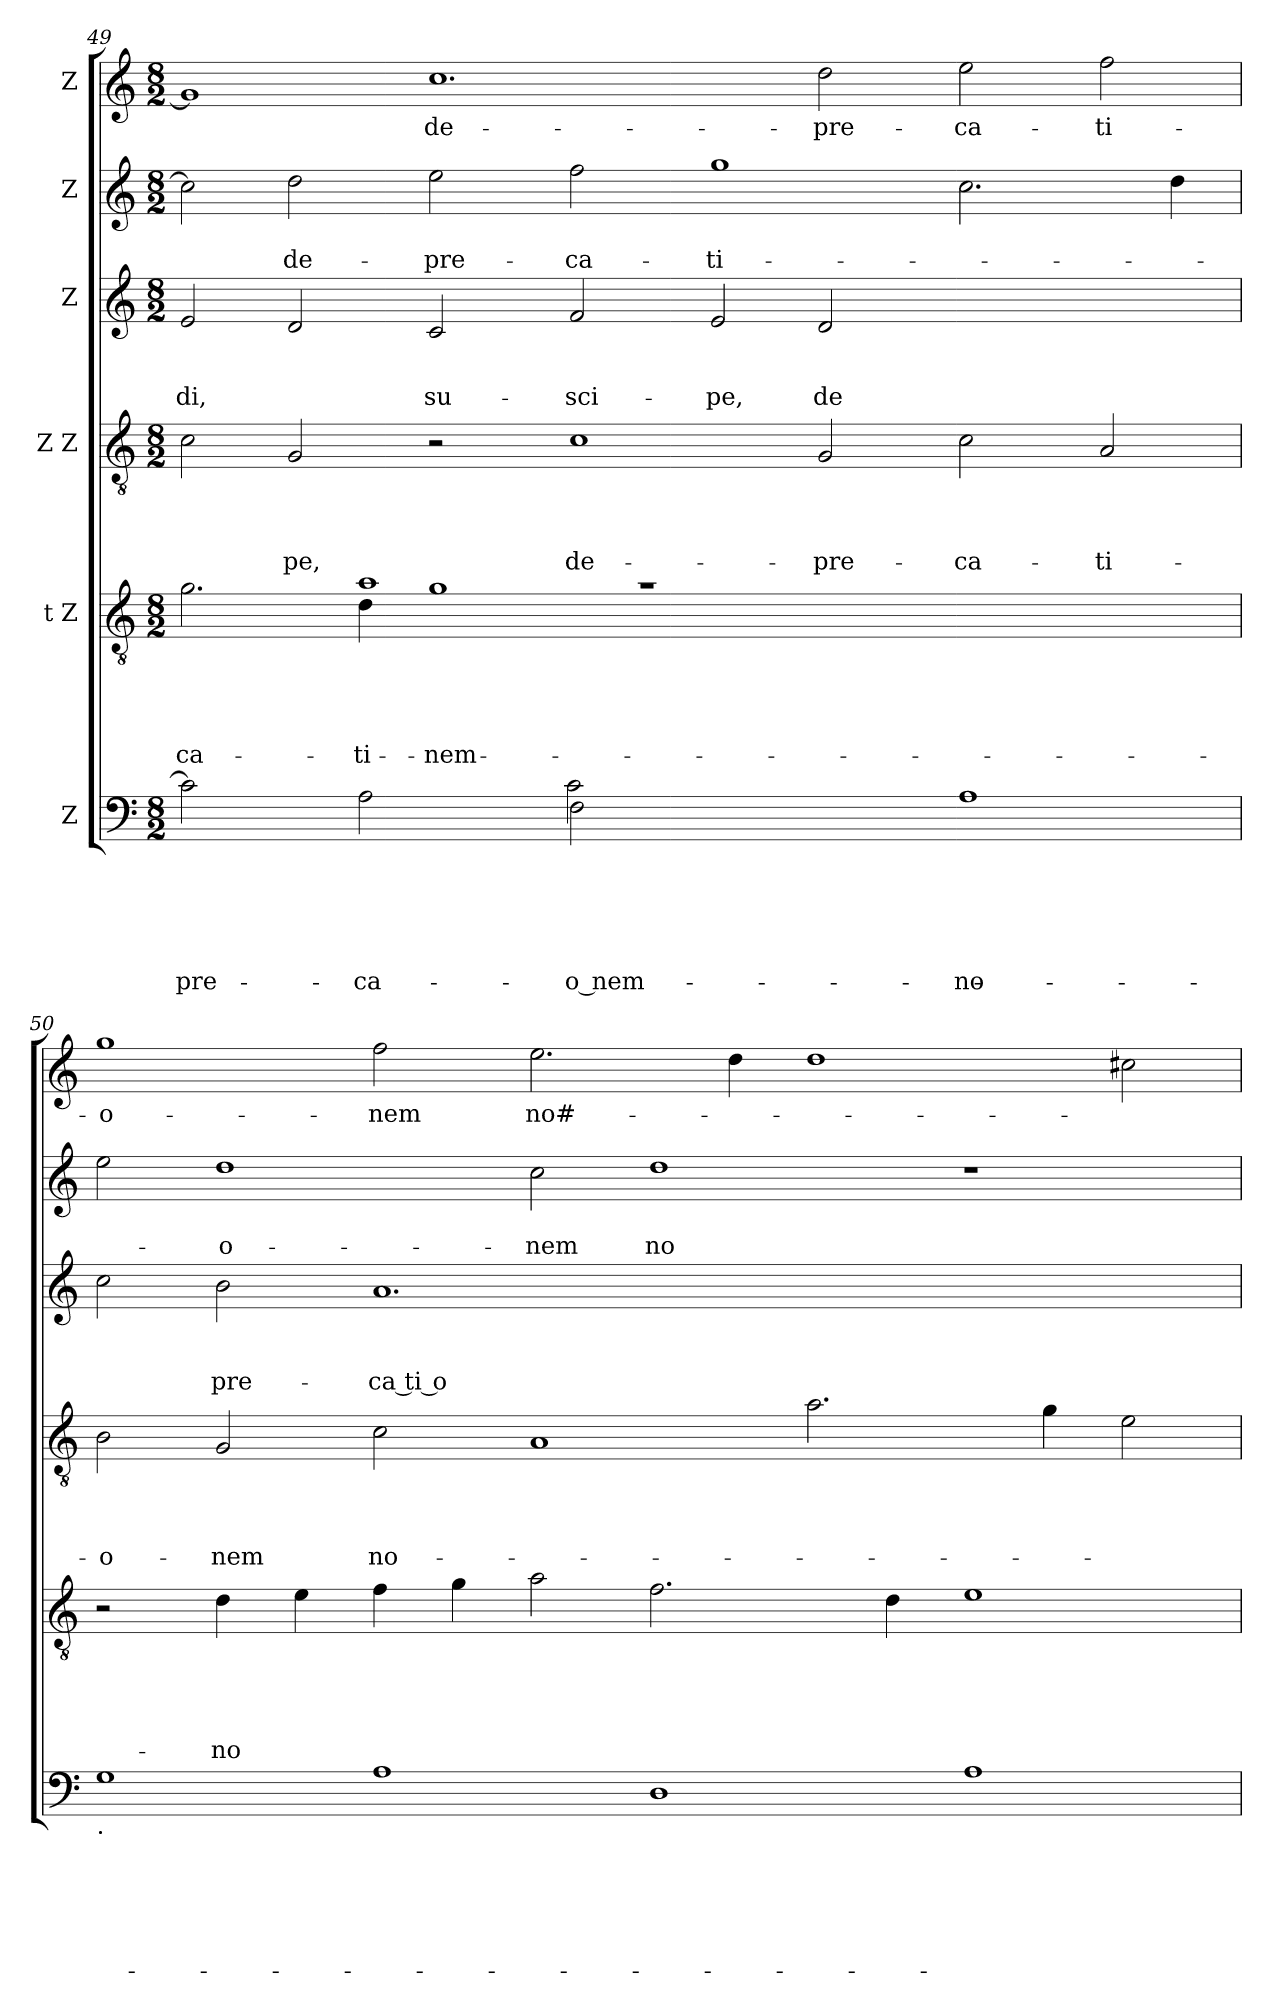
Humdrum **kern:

**kern	**text	**text	**text	**text	**text	**text	**kern	**text	**text	**text	**text	**text	**kern	**text	**text	**text	**text	**kern	**text	**text	**text	**kern	**text	**text	**kern	**text
*part6	*part6	*part6	*part6	*part6	*part6	*part6	*part5	*part5	*part5	*part5	*part5	*part5	*part4	*part4	*part4	*part4	*part4	*part3	*part3	*part3	*part3	*part2	*part2	*part2	*part1	*part1
*staff6	*staff6	*staff6	*staff6	*staff6	*staff6	*staff6	*staff5	*staff5	*staff5	*staff5	*staff5	*staff5	*staff4	*staff4	*staff4	*staff4	*staff4	*staff3	*staff3	*staff3	*staff3	*staff2	*staff2	*staff2	*staff1	*staff1
*I"Z	*	*	*	*	*	*	*I"t Z	*	*	*	*	*	*I"Z Z	*	*	*	*	*I"Z	*	*	*	*I"Z	*	*	*I"Z	*
*clefF4	*	*	*	*	*	*	*clefGv2	*	*	*	*	*	*clefGv2	*	*	*	*	*clefG2	*	*	*	*clefG2	*	*	*clefG2	*
*k[]	*	*	*	*	*	*	*k[]	*	*	*	*	*	*k[]	*	*	*	*	*k[]	*	*	*	*k[]	*	*	*k[]	*
*C:	*	*	*	*	*	*	*C:	*	*	*	*	*	*C:	*	*	*	*	*C:	*	*	*	*C:	*	*	*C:	*
*M8/2	*	*	*	*	*	*	*M8/2	*	*	*	*	*	*M8/2	*	*	*	*	*M8/2	*	*	*	*M8/2	*	*	*M8/2	*
=49	=49	=49	=49	=49	=49	=49	=49	=49	=49	=49	=49	=49	=49	=49	=49	=49	=49	=49	=49	=49	=49	=49	=49	=49	=49	=49
!	!	!	!	!	!	!LO:LY:b	!	!	!	!	!	!LO:LY:b	!	!	!	!	!	!	!	!	!LO:LY:b	!	!	!	!	!
*^	*	*	*	*	*	*	*^	*	*	*	*	*	*	*	*	*	*	*	*	*	*	*	*	*	*	*
2c\]	1.ryy	.	.	.	.	.	-pre-	2.ryy	2.g\	.	.	.	.	-ca-	2c\	.	.	.	.	2e/	.	.	-di,	2cc\]	.	.	1g]	.
!	!	!	!	!	!	!	!	!	!	!	!	!	!	!	!	!	!	!	!LO:LY:b	!	!	!	!	!	!	!LO:LY:b	!	!
4ryy	.	.	.	.	.	.	.	.	.	.	.	.	.	.	2G/	.	.	.	-pe,	2d/	.	.	.	2dd\	.	de-	.	.
!	!	!	!	!	!	!	!LO:LY:b	!	!	!	!	!	!	!LO:LY:b:rj	!	!	!	!	!	!	!	!	!	!	!	!	!	!
!	!	!	!	!	!	!	!	!	!	!	!	!	!	!LO:LY:b	!	!	!	!	!	!	!	!	!	!	!	!	!	!
2A\	.	.	.	.	.	.	-ca-	1a	4d\	.	.	.	.	-ti-	.	.	.	.	.	.	.	.	.	.	.	.	.	.
!	!	!	!	!	!	!	!	!	!	!	!	!	!	!LO:LY:b	!	!	!	!	!	!	!	!	!LO:LY:b	!	!	!LO:LY:b	!	!LO:LY:b
.	.	.	.	.	.	.	.	.	1g	.	.	.	.	-nem	2r	.	.	.	.	2c/	.	.	su-	2ee\	.	-pre-	1.cc	de-
4ryy	.	.	.	.	.	.	.	.	.	.	.	.	.	.	.	.	.	.	.	.	.	.	.	.	.	.	.	.
!	!	!	!	!	!	!	!LO:LY:b	!	!	!	!	!	!	!	!	!	!	!	!	!	!	!	!	!	!	!	!	!
!	!	!	!	!	!	!	!LO:LY:b	!	!	!	!	!	!	!	!	!	!	!	!LO:LY:b	!	!	!	!LO:LY:b	!	!	!LO:LY:b	!	!
2F\	2c\	.	.	.	.	.	-o nem-	.	.	.	.	.	.	.	1c	.	.	.	de-	2f/	.	.	-sci-	2ff\	.	-ca-	.	.
.	.	.	.	.	.	.	.	1ra	.	.	.	.	.	.	.	.	.	.	.	.	.	.	.	.	.	.	.	.
!	!	!	!	!	!	!	!	!	!	!	!	!	!	!	!	!	!	!	!	!	!	!	!LO:LY:b	!	!	!LO:LY:b:rj	!	!
0ryy	1ryy	.	.	.	.	.	.	.	1ryy	.	.	.	.	.	.	.	.	.	.	2e/	.	.	-pe,	1gg	.	-ti-	.	.
!	!	!	!	!	!	!	!	!	!	!	!	!	!	!	!	!	!	!	!LO:LY:b	!	!	!	!LO:LY:b	!	!	!	!	!LO:LY:b
.	.	.	.	.	.	.	.	.	.	.	.	.	.	.	2G/	.	.	.	-pre-	2d/	.	.	de	.	.	.	2dd\	-pre-
.	.	.	.	.	.	.	.	1ryy	.	.	.	.	.	.	.	.	.	.	.	.	.	.	.	.	.	.	.	.
!	!	!	!	!	!	!	!LO:LY:b	!	!	!	!	!	!	!	!	!	!	!	!LO:LY:b	!	!	!	!	!	!	!	!	!LO:LY:b
.	1A	.	.	.	.	.	-no-	.	4ryy	.	.	.	.	.	2c\	.	.	.	-ca-	1ryy	.	.	.	2.cc\	.	.	2ee\	-ca-
.	.	.	.	.	.	.	.	.	2.ryy	.	.	.	.	.	.	.	.	.	.	.	.	.	.	.	.	.	.	.
!	!	!	!	!	!	!	!	!	!	!	!	!	!	!	!	!	!	!	!LO:LY:b	!	!	!	!	!	!	!	!	!LO:LY:b
.	.	.	.	.	.	.	.	.	.	.	.	.	.	.	2A/	.	.	.	-ti-	.	.	.	.	.	.	.	2ff\	-ti-
.	.	.	.	.	.	.	.	4ryy	.	.	.	.	.	.	.	.	.	.	.	.	.	.	.	4dd\	.	.	.	.
*v	*v	*	*	*	*	*	*	*	*	*	*	*	*	*	*	*	*	*	*	*	*	*	*	*	*	*	*	*
*	*	*	*	*	*	*	*v	*v	*	*	*	*	*	*	*	*	*	*	*	*	*	*	*	*	*	*	*
!!LO:LB:g=z
=50	=50	=50	=50	=50	=50	=50	=50	=50	=50	=50	=50	=50	=50	=50	=50	=50	=50	=50	=50	=50	=50	=50	=50	=50	=50	=50
!LO:TX:b:t=.	!	!	!	!	!	!	!	!	!	!	!	!	!	!	!	!	!	!	!	!	!	!	!	!	!	!
!	!	!	!	!	!	!	!	!	!	!	!	!	!	!	!	!	!LO:LY:b	!	!	!	!	!	!	!	!	!LO:LY:b:rj
1G	.	.	.	.	.	.	2r	.	.	.	.	.	2B\	.	.	.	-o-	2cc\	.	.	.	2ee\	.	.	1gg	-o-
!	!	!	!	!	!	!	!	!	!	!	!	!LO:LY:b	!	!	!	!	!LO:LY:b	!	!	!	!LO:LY:b	!	!	!LO:LY:b	!	!
.	.	.	.	.	.	.	4d\	.	.	.	.	no	2G/	.	.	.	-nem	2b\	.	.	pre-	1dd	.	-o-	.	.
.	.	.	.	.	.	.	4e\	.	.	.	.	.	.	.	.	.	.	.	.	.	.	.	.	.	.	.
!	!	!	!	!	!	!	!	!	!	!	!	!	!	!	!	!	!LO:LY:b	!	!	!	!LO:LY:b	!	!	!	!	!LO:LY:b
1A	.	.	.	.	.	.	4f\	.	.	.	.	.	2c\	.	.	.	no-	1.a	.	.	-ca ti o-	.	.	.	2ff\	-nem
.	.	.	.	.	.	.	4g\	.	.	.	.	.	.	.	.	.	.	.	.	.	.	.	.	.	.	.
!	!	!	!	!	!	!	!	!	!	!	!	!	!	!	!	!	!	!	!	!	!	!	!	!LO:LY:b	!	!LO:LY:b
.	.	.	.	.	.	.	2a\	.	.	.	.	.	1A	.	.	.	.	.	.	.	.	2cc\	.	-nem	2.ee\	no#-
!	!	!	!	!	!	!	!	!	!	!	!	!	!	!	!	!	!	!	!	!	!	!	!	!LO:LY:b	!	!
1D	.	.	.	.	.	.	2.f\	.	.	.	.	.	.	.	.	.	.	.	.	.	.	1dd	.	no-	.	.
.	.	.	.	.	.	.	.	.	.	.	.	.	.	.	.	.	.	.	.	.	.	.	.	.	4dd\	.
.	.	.	.	.	.	.	.	.	.	.	.	.	2.a\	.	.	.	.	1.ryy	.	.	.	.	.	.	1dd	.
.	.	.	.	.	.	.	4d\	.	.	.	.	.	.	.	.	.	.	.	.	.	.	.	.	.	.	.
1A	.	.	.	.	.	.	1e	.	.	.	.	.	.	.	.	.	.	.	.	.	.	1r	.	.	.	.
.	.	.	.	.	.	.	.	.	.	.	.	.	4g\	.	.	.	.	.	.	.	.	.	.	.	.	.
.	.	.	.	.	.	.	.	.	.	.	.	.	2e\	.	.	.	.	.	.	.	.	.	.	.	2cc#\	.
=	=	=	=	=	=	=	=	=	=	=	=	=	=	=	=	=	=	=	=	=	=	=	=	=	=	=
*-	*-	*-	*-	*-	*-	*-	*-	*-	*-	*-	*-	*-	*-	*-	*-	*-	*-	*-	*-	*-	*-	*-	*-	*-	*-	*-
